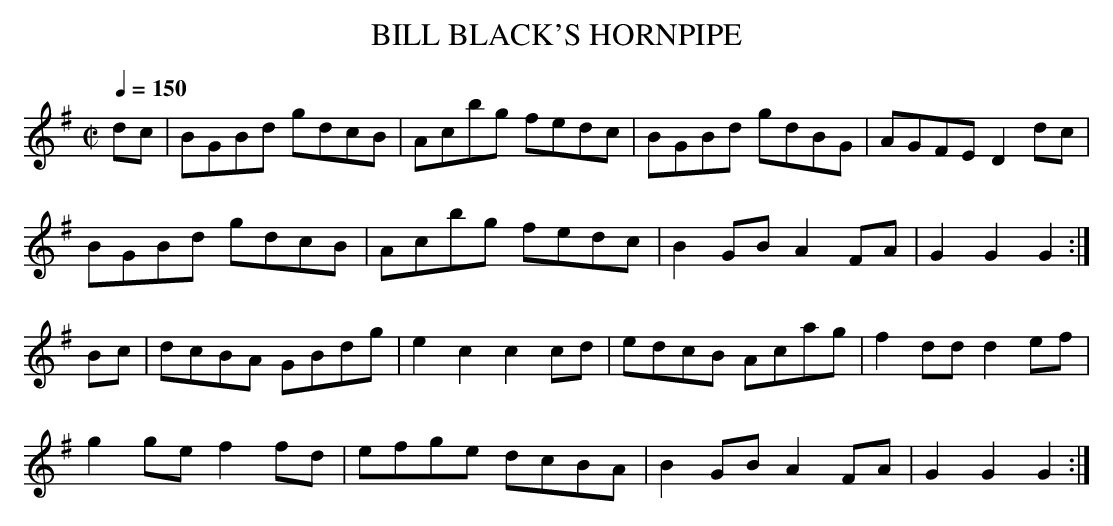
X:1
T:BILL BLACK'S HORNPIPE
Q:1/4=150
M:C|
L:1/8
K:G
dc|BGBd gdcB|Acbg fedc|BGBd gdBG|AGFE D2dc|
BGBd gdcB|Acbg fedc|B2 GB A2 FA|G2G2G2:|
Bc|dcBA GBdg|e2c2 c2cd|edcB Acag|f2dd d2ef|
g2 ge f2 fd|efge dcBA|B2 GB A2 FA|G2G2G2:|
